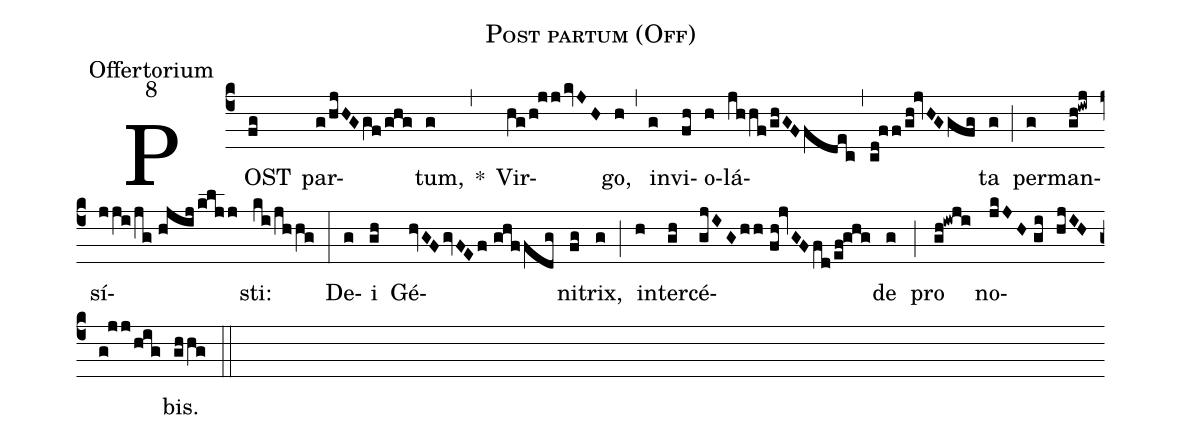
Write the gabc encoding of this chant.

name:Post partum (Off);
office-part:Offertorium;
mode:8;
%%
(c4) POST(fg) par(g/hjHG/gf/ghg)tum,(g) *(,) Vir(hg/h!jjkvJH)go,(h) (,) in(g)vi(fh)o(h)lá(jhhf/ghGF/fdec,cd!ff/gh!jvHG/gfg)ta(g) (;) per(g)man(gh!iwj)sí(jji/jg//hjij/kljj)sti:(ki/jhhg) (:) De(g)i(gh) Gé(hvGF/gvFEf//ghffdg)ni(fg)trix,(g) (;) in(h)ter(gh)cé(gjIGhh//fh!jvGFfd/ef!ghg)de(g) (;) pro(gh!iwji) no(jkJH//gi hjIH//g!jj/hig)bis.(ghhg) (::)
